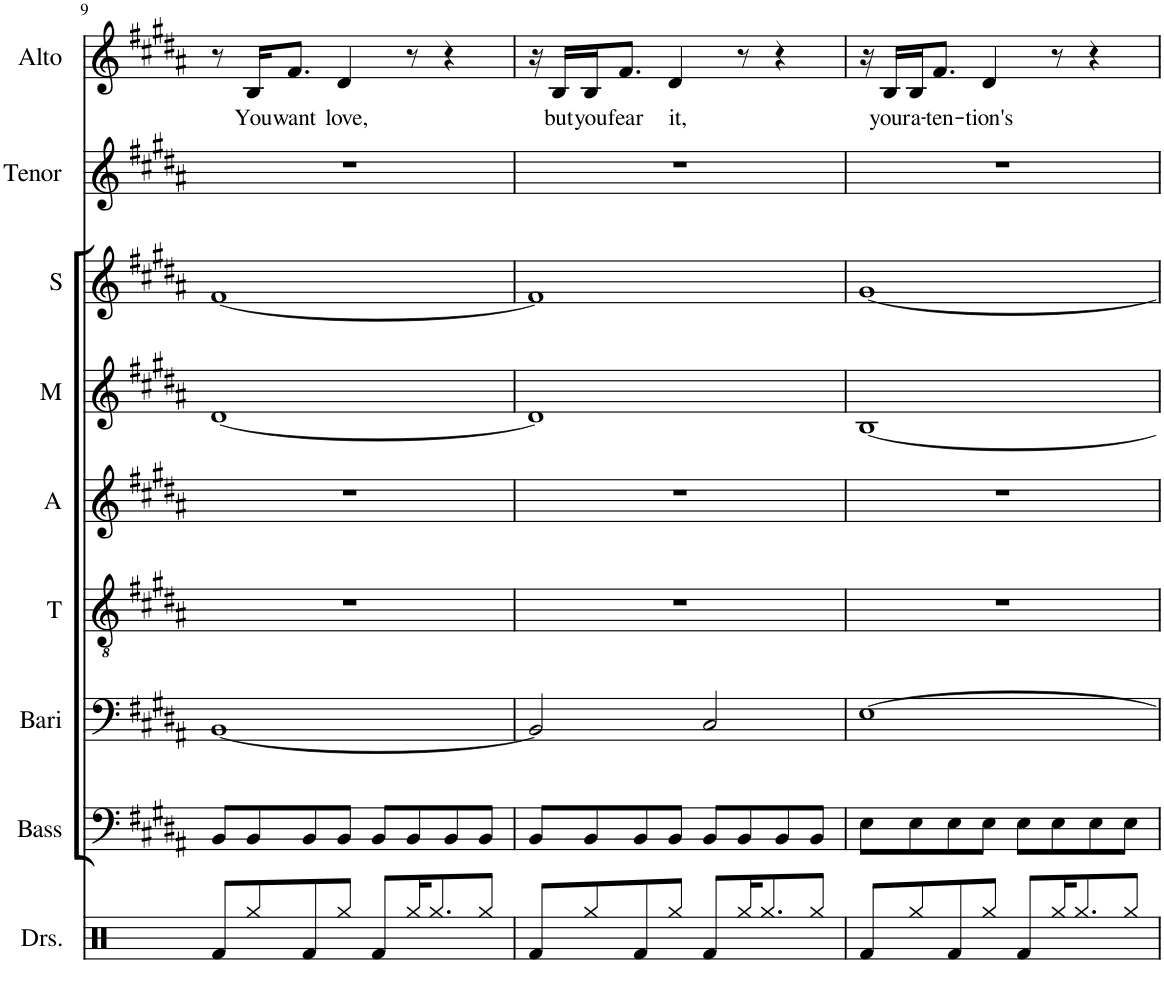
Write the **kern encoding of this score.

**kern	**kern	**kern	**kern	**kern	**kern	**kern	**kern	**kern	**text
*part9	*part8	*part7	*part6	*part5	*part4	*part3	*part2	*part1	*part1
*staff9	*staff8	*staff7	*staff6	*staff5	*staff4	*staff3	*staff2	*staff1	*staff1
*I"Drumset	*I"Bass	*I"Baritone	*I"Tenor	*I"Alto	*I"Mezzo	*I"Soprano	*I"Tenor	*I"Alto	*
*I'Drs.	*I'Bass	*I'Bari	*I'T	*I'A	*I'M	*I'S	*I'Tenor	*I'Alto	*
!!LO:PB:g=z
*clefX	*clefF4	*clefF4	*clefGv2	*clefG2	*clefG2	*clefG2	*clefG2	*clefG2	*
*k[]	*k[f#c#g#d#a#]	*k[f#c#g#d#a#]	*k[f#c#g#d#a#]	*k[f#c#g#d#a#]	*k[f#c#g#d#a#]	*k[f#c#g#d#a#]	*k[f#c#g#d#a#]	*k[f#c#g#d#a#]	*
*M4/4	*M4/4	*M4/4	*M4/4	*M4/4	*M4/4	*M4/4	*M4/4	*M4/4	*
=9	=9	=9	=9	=9	=9	=9	=9	=9	=9
8Rf/L	8BB/L	[1BB	1r	1r	[1d#	[1f#	1r	8r	.
!	!	!	!	!	!	!	!	!	!LO:LY:b
8Rgg/	8BB/	.	.	.	.	.	.	16B/KL	You
!	!	!	!	!	!	!	!	!	!LO:LY:b
.	.	.	.	.	.	.	.	8.f#/J	want
8Rf/	8BB/	.	.	.	.	.	.	.	.
!	!	!	!	!	!	!	!	!	!LO:LY:b
8Rgg/J	8BB/J	.	.	.	.	.	.	4d#/	love,
8Rf/L	8BB/L	.	.	.	.	.	.	.	.
16Rgg/K	8BB/	.	.	.	.	.	.	8r	.
8.Rgg/	.	.	.	.	.	.	.	.	.
.	8BB/	.	.	.	.	.	.	4r	.
8Rgg/J	8BB/J	.	.	.	.	.	.	.	.
=10	=10	=10	=10	=10	=10	=10	=10	=10	=10
8Rf/L	8BB/L	2BB/]	1r	1r	1d#]	1f#]	1r	16r	.
!	!	!	!	!	!	!	!	!	!LO:LY:b
.	.	.	.	.	.	.	.	16B/LL	but
!	!	!	!	!	!	!	!	!	!LO:LY:b
8Rgg/	8BB/	.	.	.	.	.	.	16B/J	you
!	!	!	!	!	!	!	!	!	!LO:LY:b
.	.	.	.	.	.	.	.	8.f#/J	fear
8Rf/	8BB/	.	.	.	.	.	.	.	.
!	!	!	!	!	!	!	!	!	!LO:LY:b
8Rgg/J	8BB/J	.	.	.	.	.	.	4d#/	it,
8Rf/L	8BB/L	2C#/	.	.	.	.	.	.	.
16Rgg/K	8BB/	.	.	.	.	.	.	8r	.
8.Rgg/	.	.	.	.	.	.	.	.	.
.	8BB/	.	.	.	.	.	.	4r	.
8Rgg/J	8BB/J	.	.	.	.	.	.	.	.
=11	=11	=11	=11	=11	=11	=11	=11	=11	=11
8Rf/L	8E\L	[1E	1r	1r	[1B	[1g#	1r	16r	.
!	!	!	!	!	!	!	!	!	!LO:LY:b
.	.	.	.	.	.	.	.	16B/LL	your
!	!	!	!	!	!	!	!	!	!LO:LY:b
8Rgg/	8E\	.	.	.	.	.	.	16B/J	a-
!	!	!	!	!	!	!	!	!	!LO:LY:b
.	.	.	.	.	.	.	.	8.f#/J	-ten-
8Rf/	8E\	.	.	.	.	.	.	.	.
!	!	!	!	!	!	!	!	!	!LO:LY:b
8Rgg/J	8E\J	.	.	.	.	.	.	4d#/	-tion's
8Rf/L	8E\L	.	.	.	.	.	.	.	.
16Rgg/K	8E\	.	.	.	.	.	.	8r	.
8.Rgg/	.	.	.	.	.	.	.	.	.
.	8E\	.	.	.	.	.	.	4r	.
8Rgg/J	8E\J	.	.	.	.	.	.	.	.
=	=	=	=	=	=	=	=	=	=
*-	*-	*-	*-	*-	*-	*-	*-	*-	*-
